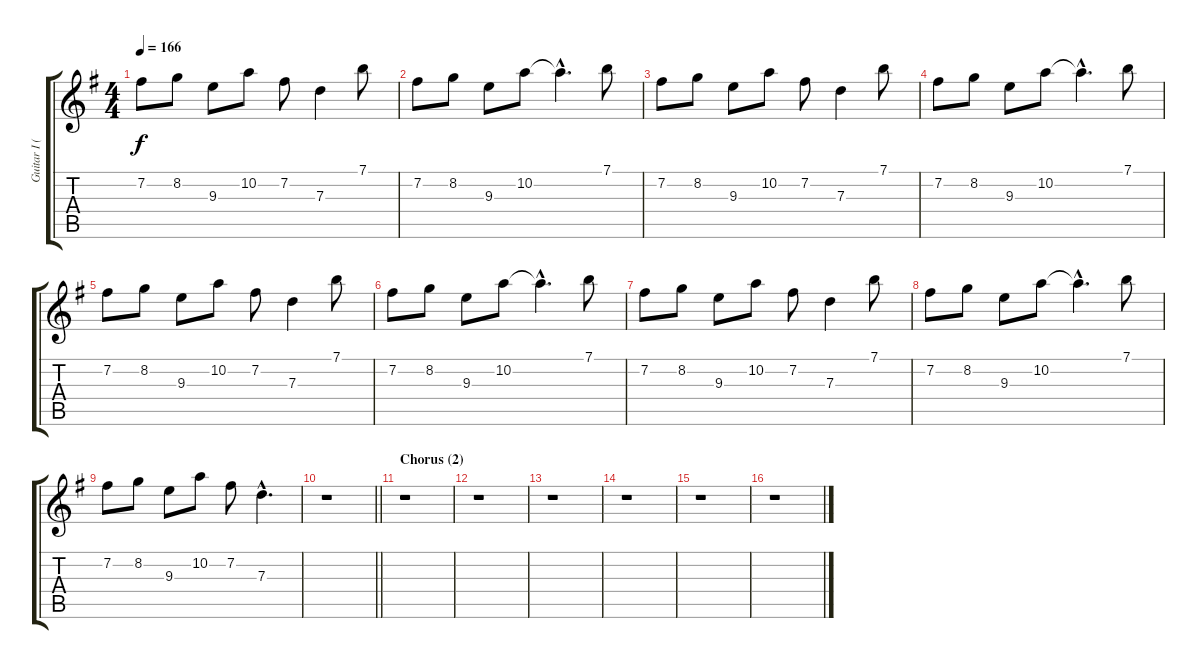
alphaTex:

\track ("Guitar I (Jun)" "Guitar I (") {instrument electricguitarjazz}
\staff {score tabs}
\tuning (E4 B3 G3 D3 A2 E2) {hide}
\ts (4 4)
\tempo 166
\clef g2
\ks g
7.2.8{dy f} 8.2.8 9.3.8 10.2.8 7.2.8 7.3.4 7.1.8 |
7.2.8 8.2.8 9.3.8 10.2.8 10.2{hac t}.4{d} 7.1.8 |
7.2.8 8.2.8 9.3.8 10.2.8 7.2.8 7.3.4 7.1.8 |
7.2.8 8.2.8 9.3.8 10.2.8 10.2{hac t}.4{d} 7.1.8 |
7.2.8 8.2.8 9.3.8 10.2.8 7.2.8 7.3.4 7.1.8 |
7.2.8 8.2.8 9.3.8 10.2.8 10.2{hac t}.4{d} 7.1.8 |
7.2.8 8.2.8 9.3.8 10.2.8 7.2.8 7.3.4 7.1.8 |
7.2.8 8.2.8 9.3.8 10.2.8 10.2{hac t}.4{d} 7.1.8 |
7.2.8 8.2.8 9.3.8 10.2.8 7.2.8 7.3{hac}.4{d} |
\barLineRight lightlight
r.1 |
\section ("" "Chorus (2)")
r.1 |
r.1 |
r.1 |
r.1 |
r.1 |
r.1
